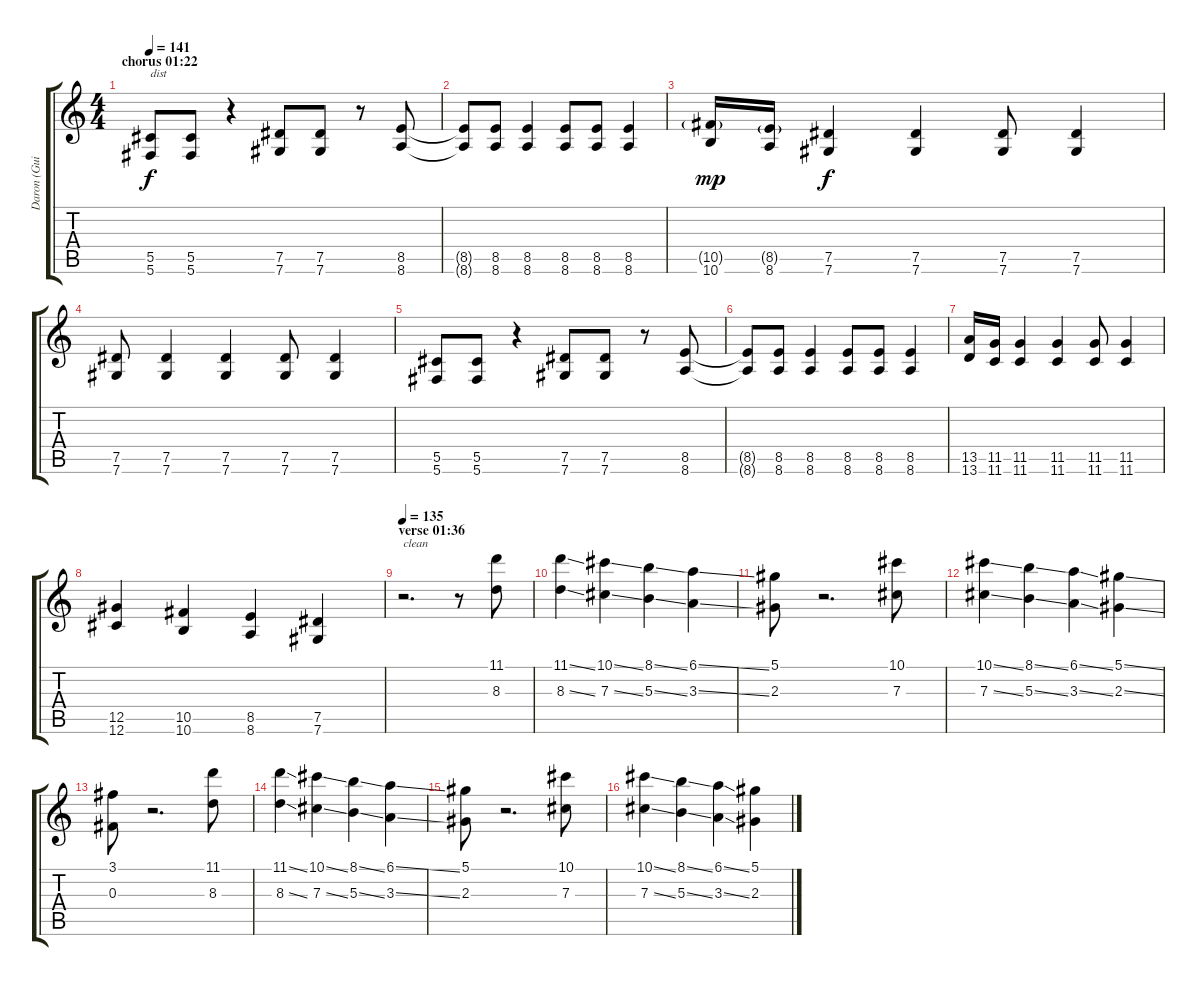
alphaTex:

\track ("Daron (Guitar 2)" "Daron (Gui") {instrument overdrivenguitar}
\staff {score tabs}
\tuning (Eb4 Bb3 Gb3 Db3 Ab2 Db2) {hide}
\ts (4 4)
\section ("" "chorus 01:22")
\tempo 141
\clef g2
\ks c
(5.5 5.6).8{txt "dist" dy f volume 12 balance 16 instrument overdrivenguitar} (5.5 5.6).8 r.4 (7.5 7.6).8 (7.5 7.6).8 r.8 (8.5 8.6).8 |
(8.5{t} 8.6{t}).8 (8.5 8.6).8 (8.5 8.6).4 (8.5 8.6).8 (8.5 8.6).8 (8.5 8.6).4 |
(10.5{g} 10.6).16{dy mp} (8.5{g} 8.6).16 (7.5 7.6).4{dy f} (7.5 7.6).4 (7.5 7.6).8 (7.5 7.6).4 |
(7.5 7.6).8 (7.5 7.6).4 (7.5 7.6).4 (7.5 7.6).8 (7.5 7.6).4 |
(5.5 5.6).8 (5.5 5.6).8 r.4 (7.5 7.6).8 (7.5 7.6).8 r.8 (8.5 8.6).8 |
(8.5{t} 8.6{t}).8 (8.5 8.6).8 (8.5 8.6).4 (8.5 8.6).8 (8.5 8.6).8 (8.5 8.6).4 |
(13.5 13.6).16 (11.5 11.6).16 (11.5 11.6).4 (11.5 11.6).4 (11.5 11.6).8 (11.5 11.6).4 |
(12.5 12.6).4 (10.5 10.6).4 (8.5 8.6).4 (7.5 7.6).4 |
\section ("" "verse 01:36")
\tempo 135
r.2{d txt "clean" volume 7 balance 0 instrument electricguitarjazz} r.8 (11.1 8.3).8 |
(11.1{ss} 8.3{ss}).4 (10.1{ss} 7.3{ss}).4 (8.1{ss} 5.3{ss}).4 (6.1{ss} 3.3{ss}).4 |
(5.1 2.3).8 r.2{d} (10.1 7.3).8 |
(10.1{ss} 7.3{ss}).4 (8.1{ss} 5.3{ss}).4 (6.1{ss} 3.3{ss}).4 (5.1{ss} 2.3{ss}).4 |
(3.1 0.3).8 r.2{d} (11.1 8.3).8 |
(11.1{ss} 8.3{ss}).4 (10.1{ss} 7.3{ss}).4 (8.1{ss} 5.3{ss}).4 (6.1{ss} 3.3{ss}).4 |
(5.1 2.3).8 r.2{d} (10.1 7.3).8 |
(10.1{ss} 7.3{ss}).4 (8.1{ss} 5.3{ss}).4 (6.1{ss} 3.3{ss}).4 (5.1{ss} 2.3{ss}).4
